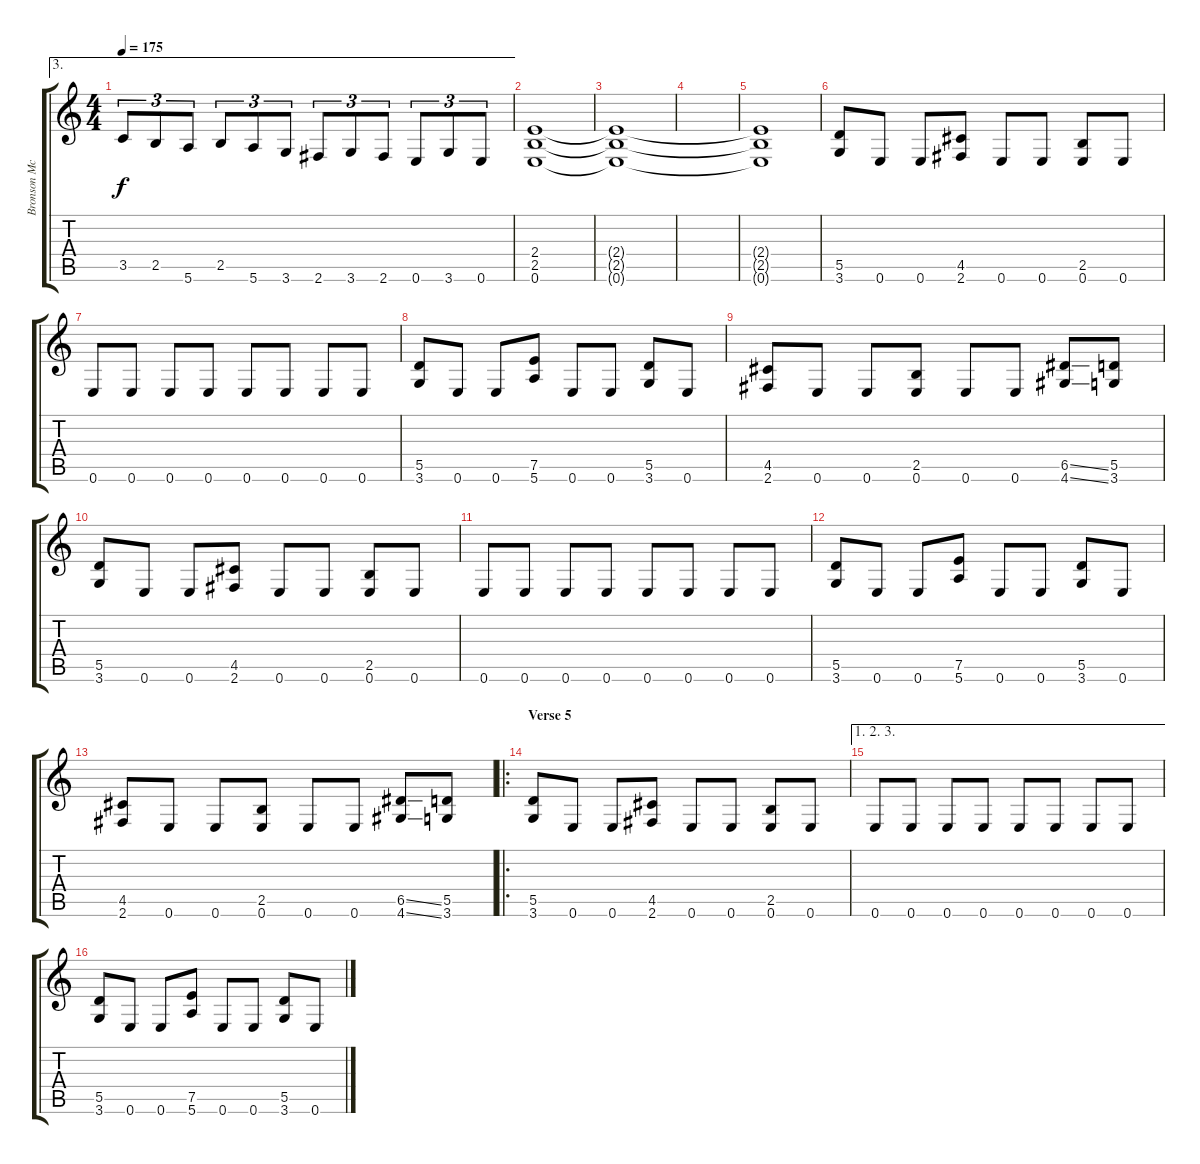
\track ("Bronson McDowall (Guitar)" "Bronson Mc") {instrument distortionguitar}
\staff {score tabs}
\tuning (E4 B3 G3 D3 A2 E2) {hide}
\ae 3
\ts (4 4)
\tempo 175
\clef g2
\ks c
3.5.8{tu (3 2) dy f} 2.5.8{tu (3 2)} 5.6.8{tu (3 2)} 2.5.8{tu (3 2)} 5.6.8{tu (3 2)} 3.6.8{tu (3 2)} 2.6.8{tu (3 2)} 3.6.8{tu (3 2)} 2.6.8{tu (3 2)} 0.6.8{tu (3 2)} 3.6.8{tu (3 2)} 0.6.8{tu (3 2)} |
(2.4 2.5 0.6).1 |
(2.4{t} 2.5{t} 0.6{t}).1 |
|
(2.4{t} 2.5{t} 0.6{t}).1 |
(5.5 3.6).8 0.6.8 0.6.8 (4.5 2.6).8 0.6.8 0.6.8 (2.5 0.6).8 0.6.8 |
0.6.8 0.6.8 0.6.8 0.6.8 0.6.8 0.6.8 0.6.8 0.6.8 |
(5.5 3.6).8 0.6.8 0.6.8 (7.5 5.6).8 0.6.8 0.6.8 (5.5 3.6).8 0.6.8 |
(4.5 2.6).8 0.6.8 0.6.8 (2.5 0.6).8 0.6.8 0.6.8 (6.5{ss} 4.6{ss}).8 (5.5 3.6).8 |
(5.5 3.6).8 0.6.8 0.6.8 (4.5 2.6).8 0.6.8 0.6.8 (2.5 0.6).8 0.6.8 |
0.6.8 0.6.8 0.6.8 0.6.8 0.6.8 0.6.8 0.6.8 0.6.8 |
(5.5 3.6).8 0.6.8 0.6.8 (7.5 5.6).8 0.6.8 0.6.8 (5.5 3.6).8 0.6.8 |
(4.5 2.6).8 0.6.8 0.6.8 (2.5 0.6).8 0.6.8 0.6.8 (6.5{ss} 4.6{ss}).8 (5.5 3.6).8 |
\ro
\section ("" "Verse 5")
(5.5 3.6).8 0.6.8 0.6.8 (4.5 2.6).8 0.6.8 0.6.8 (2.5 0.6).8 0.6.8 |
\ae (1 2 3)
0.6.8 0.6.8 0.6.8 0.6.8 0.6.8 0.6.8 0.6.8 0.6.8 |
(5.5 3.6).8 0.6.8 0.6.8 (7.5 5.6).8 0.6.8 0.6.8 (5.5 3.6).8 0.6.8
